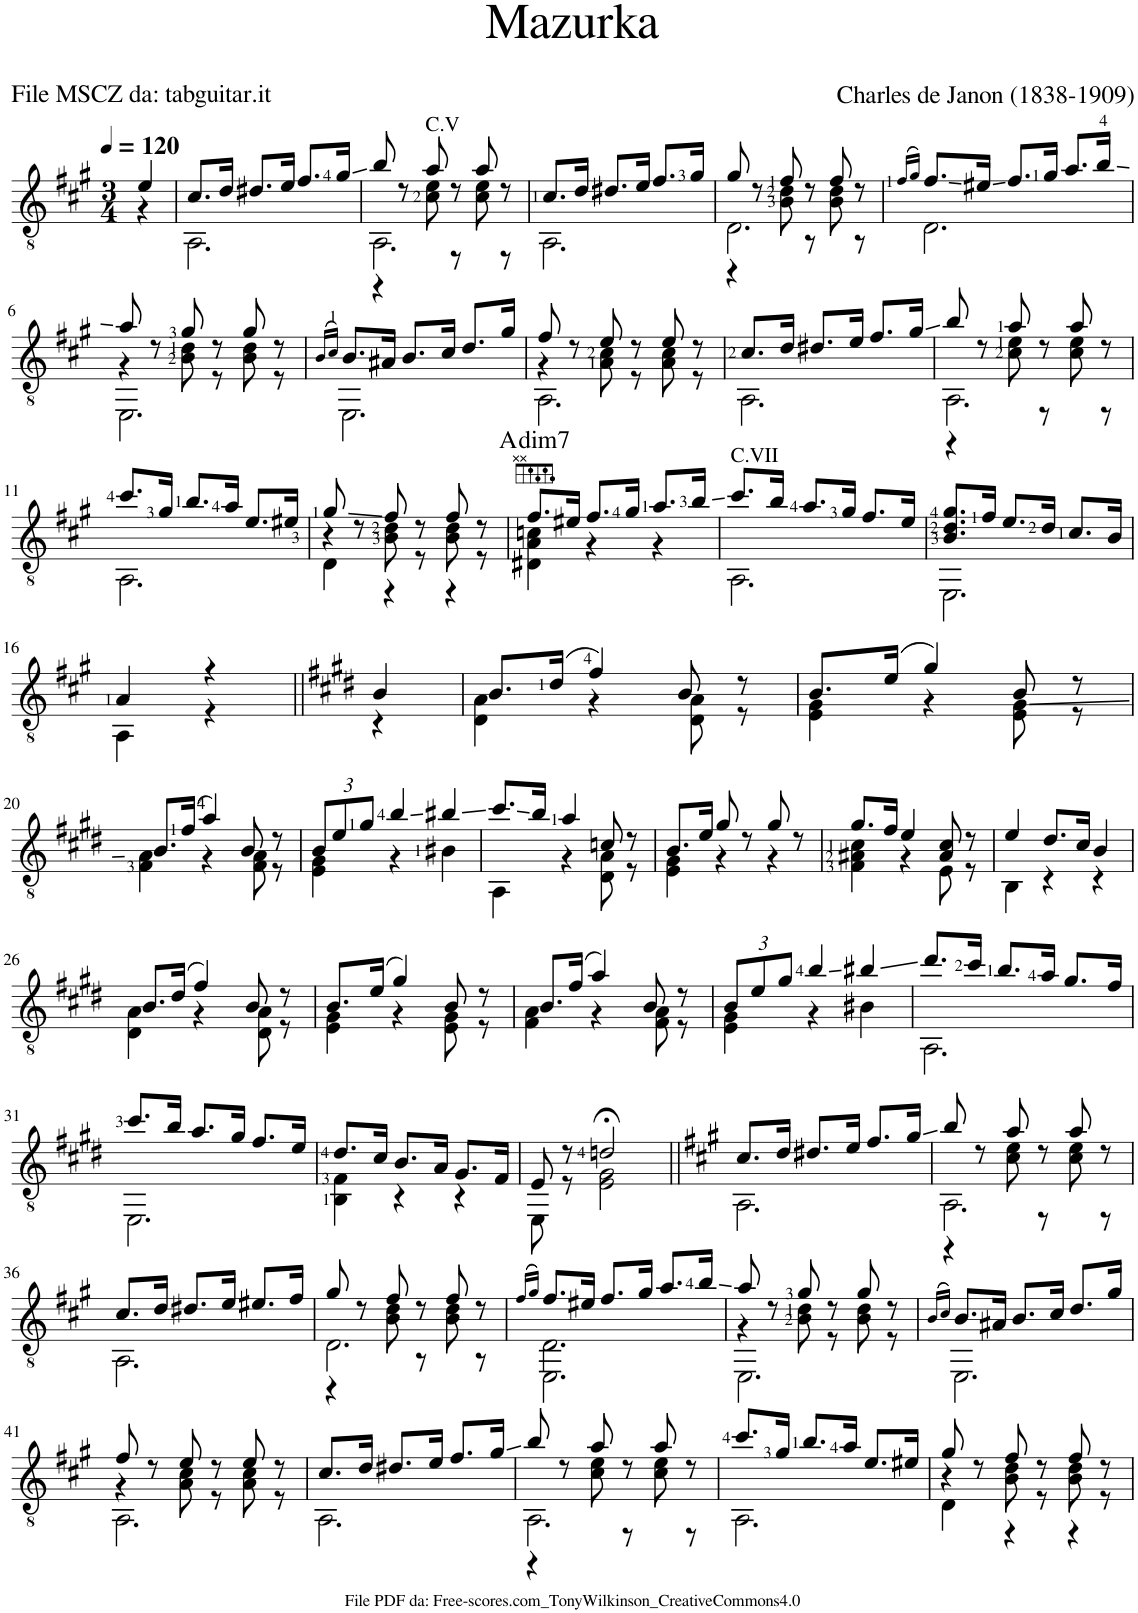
**kern	**harte
*part1	*part1
*staff1	*
*I"Guitar	*
*I'Guit.	*
*clefGv2	*
*k[f#c#g#]	*
*M3/4	*
*MM120	*
=	=
*^	*
4e/	4r	.
=1	=1	=1
8.c#/L	2.AA\	.
16d/Jk	.	.
8.d#X/L	.	.
16e/Jk	.	.
8.f#/L	.	.
16g#/Jk	.	.
=2	=2	=2
*	*^	*
8b/	2.AA\	4r	.
8r	.	.	.
!LO:TX:a:t=C.V	!	!	!
8a/	.	8c#\ 8e\	.
8r	.	8r	.
8a/	.	8c#\ 8e\	.
8r	.	8r	.
*	*v	*v	*
=3	=3	=3
8.c#/L	2.AA\	.
16d/Jk	.	.
8.d#X/L	.	.
16e/Jk	.	.
8.f#/L	.	.
16g#/Jk	.	.
=4	=4	=4
*	*^	*
8g#/	2.D\	4r	.
8r	.	.	.
8f#/	.	8B\ 8d\	.
8r	.	8r	.
8f#/	.	8B\ 8d\	.
8r	.	8r	.
*v	*v	*v	*
=5	=5
(16qf#/LL	.
16qg#/JJ)	.
*^	*
8.f#/L	2.D\	.
16e#X/Jk	.	.
8.f#/L	.	.
16g#/Jk	.	.
8.a/L	.	.
16b/Jk	.	.
!!LO:LB:g=z	!!
=6	=6	=6
*	*^	*
8a/	4r	2.EE\	.
8r	.	.	.
8g#/	8B\ 8d\	.	.
8r	8r	.	.
8g#/	8B\ 8d\	.	.
8r	8r	.	.
*v	*v	*v	*
=7	=7
(16qB/LL	.
16qc#/JJ)	.
*^	*
8.B/L	2.EE\	.
16A#X/Jk	.	.
8.B/L	.	.
16c#/Jk	.	.
8.d/L	.	.
16g#/Jk	.	.
=8	=8	=8
*	*^	*
8f#/	4r	2.AA\	.
8r	.	.	.
8e/	8A\ 8c#\	.	.
8r	8r	.	.
8e/	8A\ 8c#\	.	.
8r	8r	.	.
*	*v	*v	*
=9	=9	=9
8.c#/L	2.AA\	.
16d/Jk	.	.
8.d#X/L	.	.
16e/Jk	.	.
8.f#/L	.	.
16g#/Jk	.	.
=10	=10	=10
*	*^	*
8b/	2.AA\	4r	.
8r	.	.	.
8a/	.	8c#\ 8e\	.
8r	.	8r	.
8a/	.	8c#\ 8e\	.
8r	.	8r	.
*	*v	*v	*
!!LO:LB:g=z
=11	=11	=11
8.cc#/L	2.AA\	.
16g#/Jk	.	.
8.b/L	.	.
16a/Jk	.	.
8.e/L	.	.
16e#X/Jk	.	.
=12	=12	=12
*	*^	*
8g#/	4r	4D\	.
8r	.	.	.
8f#/	8B\ 8d\	4r	.
8r	8r	.	.
8f#/	8B\ 8d\	4r	.
8r	8r	.	.
*	*v	*v	*
=13	=13	=13
!	!	!LO:H:kt=dim7
8.f#/L	4D#X\ 4A\ 4cn\	A:dim7
16e#X/Jk	.	.
8.f#/L	4r	.
16g#/Jk	.	.
8.a/L	4r	.
16b/Jk	.	.
=14	=14	=14
!LO:TX:a:t=C.VII	!	!
8.cc#/L	2.AA\	.
16b/Jk	.	.
8.a/L	.	.
16g#/Jk	.	.
8.f#/L	.	.
16e/Jk	.	.
=15	=15	=15
8.B/ 8.d/ 8.g#/L	2.EE\	.
16f#/Jk	.	.
8.e/L	.	.
16d/Jk	.	.
8.c#/L	.	.
16B/Jk	.	.
!!LO:LB:g=z	!!
=16	=16	=16
4A/	4AA\	.
4r	4r	.
=17||	=17||	=17||
*k[f#c#g#d#]	*	*
4B/	4r	.
=18	=18	=18
8.B/L	4D#\ 4A\	.
(16d#/Jk	.	.
4f#/)	4r	.
8B/	8D#\ 8A\	.
8r	8r	.
=19	=19	=19
8.B/L	4E\ 4G#\	.
(16e/Jk	.	.
4g#/)	4r	.
8B/	8E\ 8G#\	.
8r	8r	.
!!LO:LB:g=z	!!
=20	=20	=20
8.B/L	4F#\ 4A\	.
(16f#/Jk	.	.
4a/)	4r	.
8B/	8F#\ 8A\	.
8r	8r	.
=21	=21	=21
*Xbrackettup	*	*
12B/L	4E\ 4G#\	.
12e/	.	.
12g#/J	.	.
4b/	4r	.
4b#X/	4B#X\	.
=22	=22	=22
8.cc#/L	4AA\	.
16b/Jk	.	.
4a/	4r	.
8cn/	8D#\ 8A\	.
8r	8r	.
=23	=23	=23
8.B/L	4E\ 4G#\	.
16e/Jk	.	.
8g#/	4r	.
8r	.	.
8g#/	4r	.
8r	.	.
=24	=24	=24
8.g#/L	4F#\ 4A#X\ 4c#\	.
16f#/Jk	.	.
4e/	4r	.
8A#/ 8c#/	8E\	.
8r	8r	.
=25	=25	=25
4e/	4BB\	.
8.d#/L	4r	.
16c#/Jk	.	.
4B/	4r	.
!!LO:LB:g=z	!!
=26	=26	=26
8.B/L	4D#\ 4A\	.
(16d#/Jk	.	.
4f#/)	4r	.
8B/	8D#\ 8A\	.
8r	8r	.
=27	=27	=27
8.B/L	4E\ 4G#\	.
(16e/Jk	.	.
4g#/)	4r	.
8B/	8E\ 8G#\	.
8r	8r	.
=28	=28	=28
8.B/L	4F#\ 4A\	.
(16f#/Jk	.	.
4a/)	4r	.
8B/	8F#\ 8A\	.
8r	8r	.
=29	=29	=29
12B/L	4E\ 4G#\	.
12e/	.	.
12g#/J	.	.
4b/	4r	.
4b#X/	4B#X\	.
=30	=30	=30
8.dd#/L	2.AA\	.
16cc#/Jk	.	.
8.b/L	.	.
16a/Jk	.	.
8.g#/L	.	.
16f#/Jk	.	.
!!LO:LB:g=z	!!
=31	=31	=31
8.cc#/L	2.EE\	.
16b/Jk	.	.
8.a/L	.	.
16g#/Jk	.	.
8.f#/L	.	.
16e/Jk	.	.
=32	=32	=32
8.d#/L	4BB\ 4F#\	.
16c#/Jk	.	.
8.B/L	4r	.
16A/Jk	.	.
8.G#/L	4r	.
16F#/Jk	.	.
=33	=33	=33
8E/	8EE\	.
8r	8r	.
2dn;</	2E\ 2G#\	.
=34||	=34||	=34||
*k[f#c#g#]	*	*
8.c#/L	2.AA\	.
16d/Jk	.	.
8.d#X/L	.	.
16e/Jk	.	.
8.f#/L	.	.
16g#/Jk	.	.
=35	=35	=35
*	*^	*
8b/	2.AA\	4r	.
8r	.	.	.
8a/	.	8c#\ 8e\	.
8r	.	8r	.
8a/	.	8c#\ 8e\	.
8r	.	8r	.
*	*v	*v	*
!!LO:LB:g=z
=36	=36	=36
8.c#/L	2.AA\	.
16d/Jk	.	.
8.d#X/L	.	.
16e/Jk	.	.
8.e#X/L	.	.
16f#/Jk	.	.
=37	=37	=37
*	*^	*
8g#/	2.D\	4r	.
8r	.	.	.
8f#/	.	8B\ 8d\	.
8r	.	8r	.
8f#/	.	8B\ 8d\	.
8r	.	8r	.
=38	=38	=38	=38
(16qf#/LL	.	.	.
16qg#/JJ)	.	.	.
8.f#/L	2.D\	2.EE\	.
16e#X/Jk	.	.	.
8.f#/L	.	.	.
16g#/Jk	.	.	.
8.a/L	.	.	.
16b/Jk	.	.	.
=39	=39	=39	=39
8a/	4r	2.EE\	.
8r	.	.	.
8g#/	8B\ 8d\	.	.
8r	8r	.	.
8g#/	8B\ 8d\	.	.
8r	8r	.	.
*v	*v	*v	*
=40	=40
(16qB/LL	.
16qc#/JJ)	.
*^	*
8.B/L	2.EE\	.
16A#X/Jk	.	.
8.B/L	.	.
16c#/Jk	.	.
8.d/L	.	.
16g#/Jk	.	.
!!LO:LB:g=z	!!
=41	=41	=41
*	*^	*
8f#/	4r	2.AA\	.
8r	.	.	.
8e/	8A\ 8c#\	.	.
8r	8r	.	.
8e/	8A\ 8c#\	.	.
8r	8r	.	.
*	*v	*v	*
=42	=42	=42
8.c#/L	2.AA\	.
16d/Jk	.	.
8.d#X/L	.	.
16e/Jk	.	.
8.f#/L	.	.
16g#/Jk	.	.
=43	=43	=43
*	*^	*
8b/	2.AA\	4r	.
8r	.	.	.
8a/	.	8c#\ 8e\	.
8r	.	8r	.
8a/	.	8c#\ 8e\	.
8r	.	8r	.
*	*v	*v	*
=44	=44	=44
8.cc#/L	2.AA\	.
16g#/Jk	.	.
8.b/L	.	.
16a/Jk	.	.
8.e/L	.	.
16e#X/Jk	.	.
=45	=45	=45
*	*^	*
8g#/	4r	4D\	.
8r	.	.	.
8f#/	8B\ 8d\	4r	.
8r	8r	.	.
8f#/	8B\ 8d\	4r	.
8r	8r	.	.
*v	*v	*v	*
=	=
*-	*-
